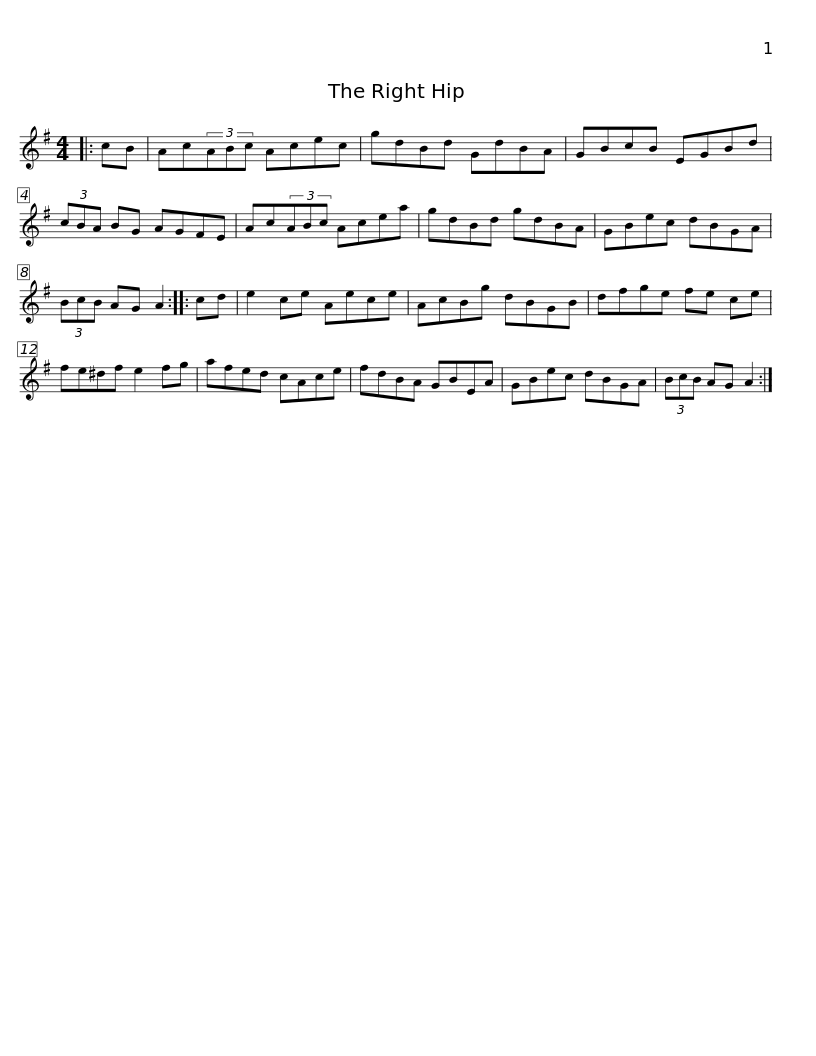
X:1
L:1/8
M:4/4
I:linebreak $
K:G
V:1 treble
V:1
|: cB | Ac(3ABc Acec | gdBd GdBA | GBcB EGBd | (3cBA BG AGFE |$ %5
 Ac(3ABc Acea | gdBd gdBA | GBec dBGA | (3BcB AG A2 :: cd | %10
 e2 ce Aece |$ AcBg dBGB | dfge fe ce | fe^df e2 fg | afed cAce | %15
 fdBA GBEA |$ GBec dBGA | (3BcB AG A2 :| %18
